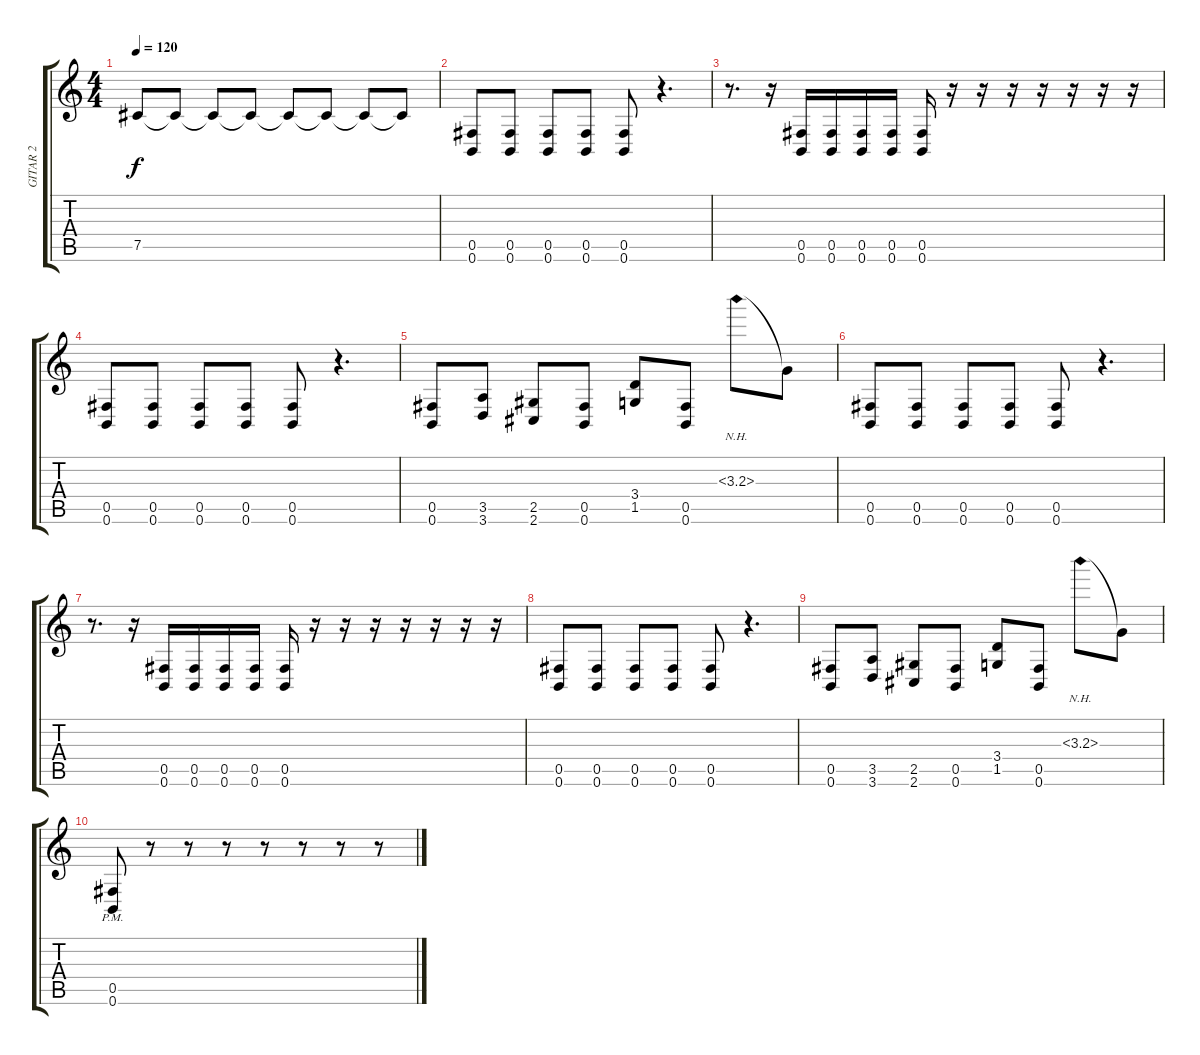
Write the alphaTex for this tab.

\track ("GITAR 2" "GITAR 2") {instrument distortionguitar}
\staff {score tabs}
\tuning (Db4 Ab3 E3 B2 Gb2 B1) {hide}
\ts (4 4)
\tempo 120
\clef g2
\ks c
7.5.8{dy f} 7.5{t}.8 7.5{t}.8 7.5{t}.8 7.5{t}.8 7.5{t}.8 7.5{t}.8 7.5{t}.8 |
(0.5 0.6).8 (0.5 0.6).8 (0.5 0.6).8 (0.5 0.6).8 (0.5 0.6).8 r.4{d} |
r.8{d} r.16 (0.5 0.6).16 (0.5 0.6).16 (0.5 0.6).16 (0.5 0.6).16 (0.5 0.6).16 r.16 r.16 r.16 r.16 r.16 r.16 r.16 |
(0.5 0.6).8 (0.5 0.6).8 (0.5 0.6).8 (0.5 0.6).8 (0.5 0.6).8 r.4{d} |
(0.5 0.6).8 (3.5 3.6).8 (2.5 2.6).8 (0.5 0.6).8 (3.4 1.5).8 (0.5 0.6).8 3.3{nh}.8 3.3{t}.8 |
(0.5 0.6).8 (0.5 0.6).8 (0.5 0.6).8 (0.5 0.6).8 (0.5 0.6).8 r.4{d} |
r.8{d} r.16 (0.5 0.6).16 (0.5 0.6).16 (0.5 0.6).16 (0.5 0.6).16 (0.5 0.6).16 r.16 r.16 r.16 r.16 r.16 r.16 r.16 |
(0.5 0.6).8 (0.5 0.6).8 (0.5 0.6).8 (0.5 0.6).8 (0.5 0.6).8 r.4{d} |
(0.5 0.6).8 (3.5 3.6).8 (2.5 2.6).8 (0.5 0.6).8 (3.4 1.5).8 (0.5 0.6).8 3.3{nh}.8 3.3{t}.8 |
(0.5{pm} 0.6{pm}).8 r.8 r.8 r.8 r.8 r.8 r.8 r.8
